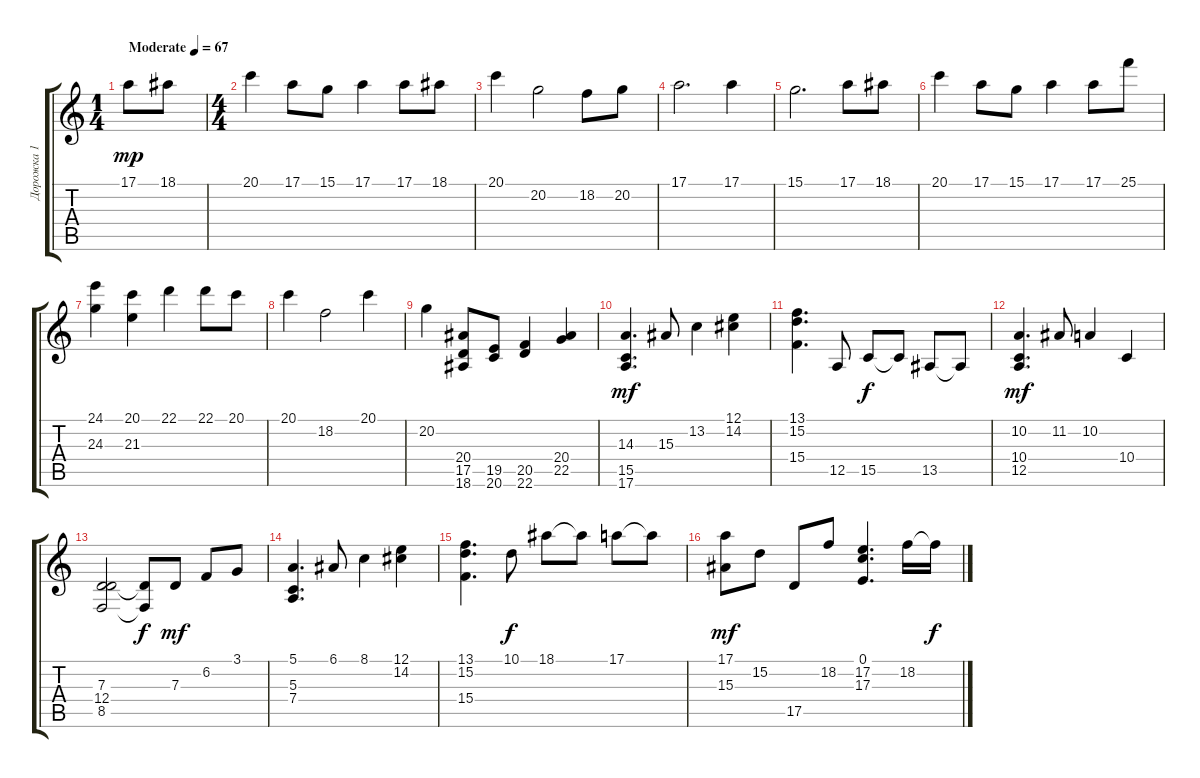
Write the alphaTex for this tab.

\track ("Дорожка 1" "Дорожка 1") {instrument brightacousticpiano}
\staff {score tabs}
\tuning (E4 B3 G3 D3 A2 E2) {hide}
\ts (1 4)
\tempo (67 "Moderate")
\clef g2
\ks c
17.1.8{dy mp instrument brightacousticpiano} 18.1.8 |
\ts (4 4)
20.1.4 17.1.8 15.1.8 17.1.4 17.1.8 18.1.8 |
20.1.4 20.2.2 18.2.8 20.2.8 |
17.1.2{d} 17.1.4 |
15.1.2{d} 17.1.8 18.1.8 |
20.1.4 17.1.8 15.1.8 17.1.4 17.1.8 25.1.8 |
(24.1 24.3).4 (20.1 21.3).4 22.1.4 22.1.8 20.1.8 |
20.1.4 18.2.2 20.1.4 |
20.2.4 (20.4 17.5 18.6).8 (19.5 20.6).8 (20.5 22.6).4 (20.4 22.5).4 |
(14.3 15.5 17.6).4{d dy mf} 15.3.8 13.2.4 (12.1 14.2).4 |
(13.1 15.2 15.4).4{d} 12.5.8 15.5.8{dy f} 15.5{t}.8 13.5.8 13.5{t}.8 |
(10.2 10.4 12.5).4{d dy mf} 11.2.8 10.2.4 10.4.4 |
(7.3 12.4 8.5).2 (7.3{t} 8.5{t}).8{dy f} 7.3.8{dy mf} 6.2.8 3.1.8 |
(5.1 5.3 7.4).4{d} 6.1.8 8.1.4 (12.1 14.2).4 |
(13.1 15.2 15.4).4{d} 10.1.8{dy f} 18.1.8 18.1{t}.8 17.1.8 17.1{t}.8 |
(17.1 15.3).8{dy mf} 15.2.8 17.5.8 18.2.8 (0.1 17.2 17.3).4{d} 18.2.16 18.2{t}.16{dy f}
